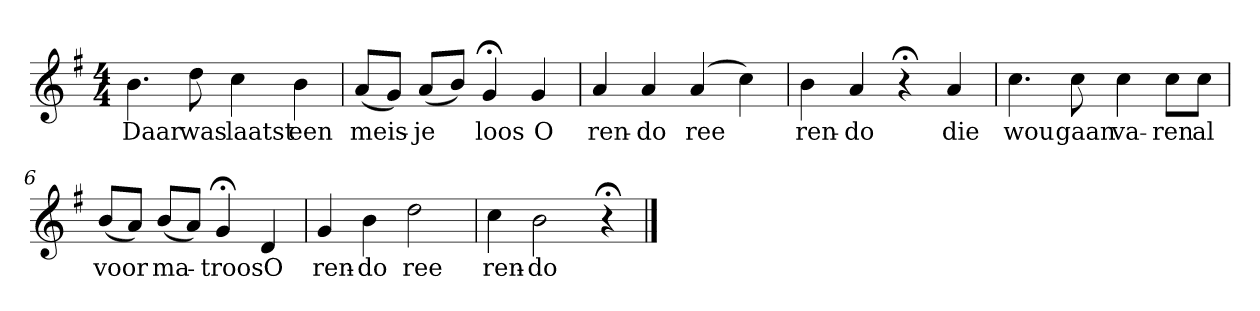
**kern	**text
*part1	*part1
*staff1	*staff1
*k[f#]	*
*G:	*
*M4/4	*
*MM120	*
=1	=1
4.b	Daar
8dd	was
4cc	laatst
4b	een
=2	=2
(8aL	meis-
8gJ)	.
(8aL	-je
8bJ)	.
4g;<	loos
4g	O
=3	=3
4a	ren-
4a	-do
(4a	ree
4cc)	.
=4	=4
4b	ren-
4a	-do
4r;<	.
4a	die
=5	=5
4.cc	wou
8cc	gaan
4cc	va-
8ccL	-ren
8ccJ	al
=6	=6
(8bL	voor
8aJ)	.
(8bL	ma-
8aJ)	.
4g;<	-troos
4d	O
=7	=7
4g	ren-
4b	-do
2dd	ree
=8	=8
4cc	ren-
2b	-do
4r;<	.
==	==
*-	*-
